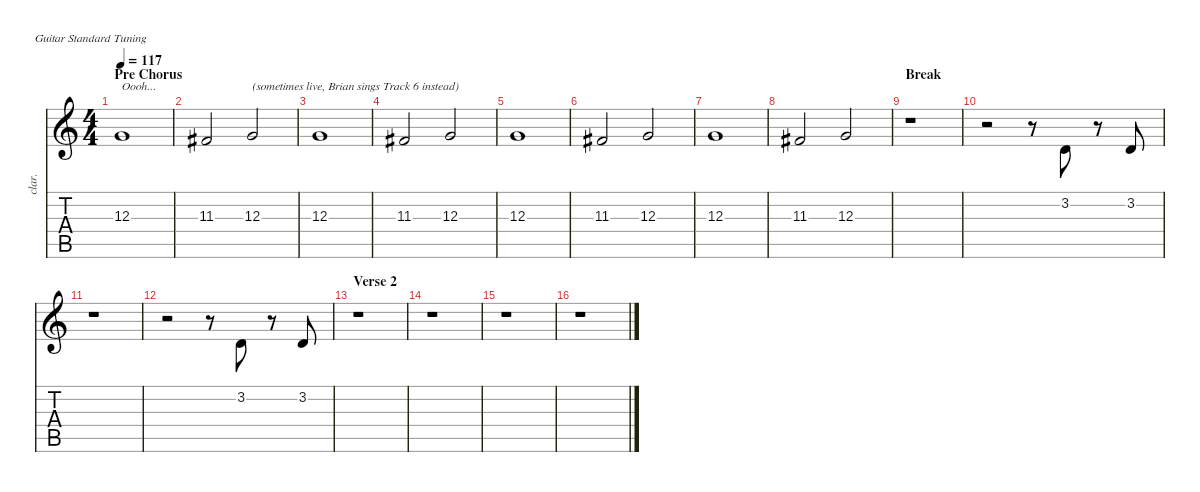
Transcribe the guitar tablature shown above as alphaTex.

\defaultSystemsLayout 4
\hideDynamics
\bracketExtendMode nobrackets
\otherSystemsTrackNameOrientation horizontal
\track ("Brian Bell - Backup Vocals" "clar.") {solo instrument clarinet}
\staff {score tabs}
\tuning (E4 B3 G3 D3 A2 E2)
\ts (4 4)
\section ("" "Pre Chorus")
\tempo 117
\clef g2
\ks c
12.3.1{txt "Oooh..." dy f instrument voiceoohs beam Up} |
11.3{acc #}.2{beam Up} 12.3.2{txt "(sometimes live, Brian sings Track 6 instead)" beam Up} |
12.3.1{beam Up} |
11.3{acc #}.2{beam Up} 12.3.2{beam Up} |
12.3.1{beam Up} |
11.3{acc #}.2{beam Up} 12.3.2{beam Up} |
12.3.1{beam Up} |
11.3{acc #}.2{beam Up} 12.3.2{beam Up} |
\section ("" "Break")
r.1{beam Down} |
r.2{instrument clarinet beam Down} r.8{beam Down} 3.2.8{beam Up} r.8{beam Up} 3.2.8{beam Up} |
r.1{beam Down} |
r.2{beam Down} r.8{beam Down} 3.2.8{beam Up} r.8{beam Up} 3.2.8{beam Up} |
\section ("" "Verse 2")
r.1{beam Down} |
r.1{beam Down} |
r.1{beam Down} |
r.1{beam Down}
